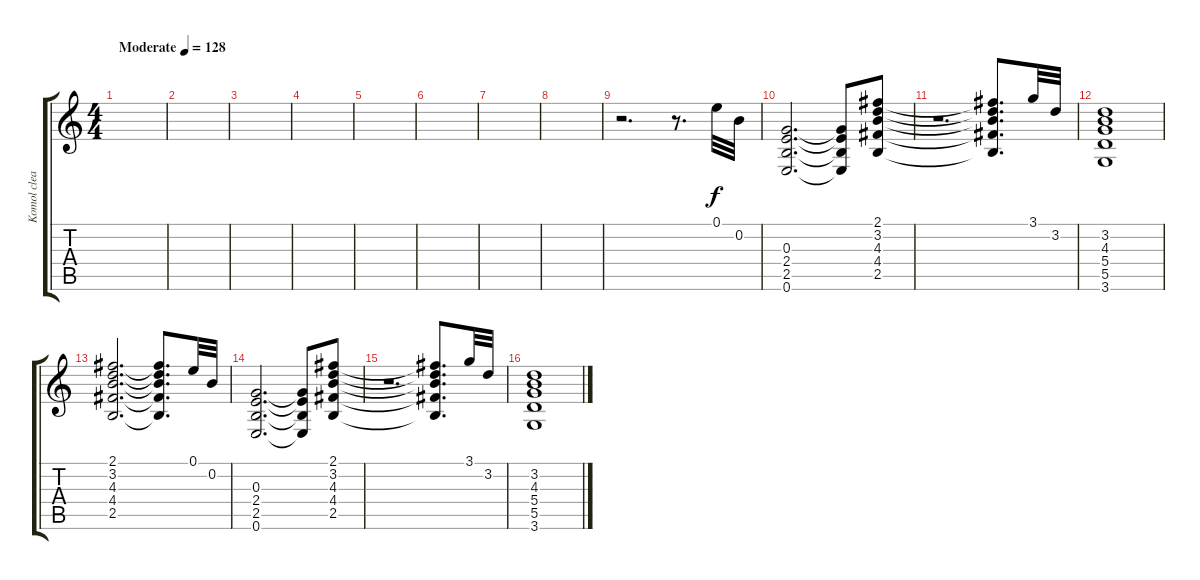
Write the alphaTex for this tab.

\track ("Komol clean & solo" "Komol clea") {instrument electricguitarclean}
\staff {score tabs}
\tuning (E4 B3 G3 D3 A2 E2) {hide}
\ts (4 4)
\tempo (128 "Moderate")
\clef g2
\ks c
|
|
|
|
|
|
|
|
r.2{d} r.8{d} 0.1.32 0.2.32 |
(0.3 2.4 2.5 0.6).2{d} (0.3{t} 2.4{t} 2.5{t} 0.6{t}).8 (2.1 3.2 4.3 4.4 2.5).8 |
r.2{d} (2.1{t} 3.2{t} 4.3{t} 4.4{t} 2.5{t}).8{d} 3.1.32 3.2.32 |
(3.2 4.3 5.4 5.5 3.6).1 |
(2.1 3.2 4.3 4.4 2.5).2{d} (2.1{t} 3.2{t} 4.3{t} 4.4{t} 2.5{t}).8{d} 0.1.32 0.2.32 |
(0.3 2.4 2.5 0.6).2{d} (0.3{t} 2.4{t} 2.5{t} 0.6{t}).8 (2.1 3.2 4.3 4.4 2.5).8 |
r.2{d} (2.1{t} 3.2{t} 4.3{t} 4.4{t} 2.5{t}).8{d} 3.1.32 3.2.32 |
(3.2 4.3 5.4 5.5 3.6).1
